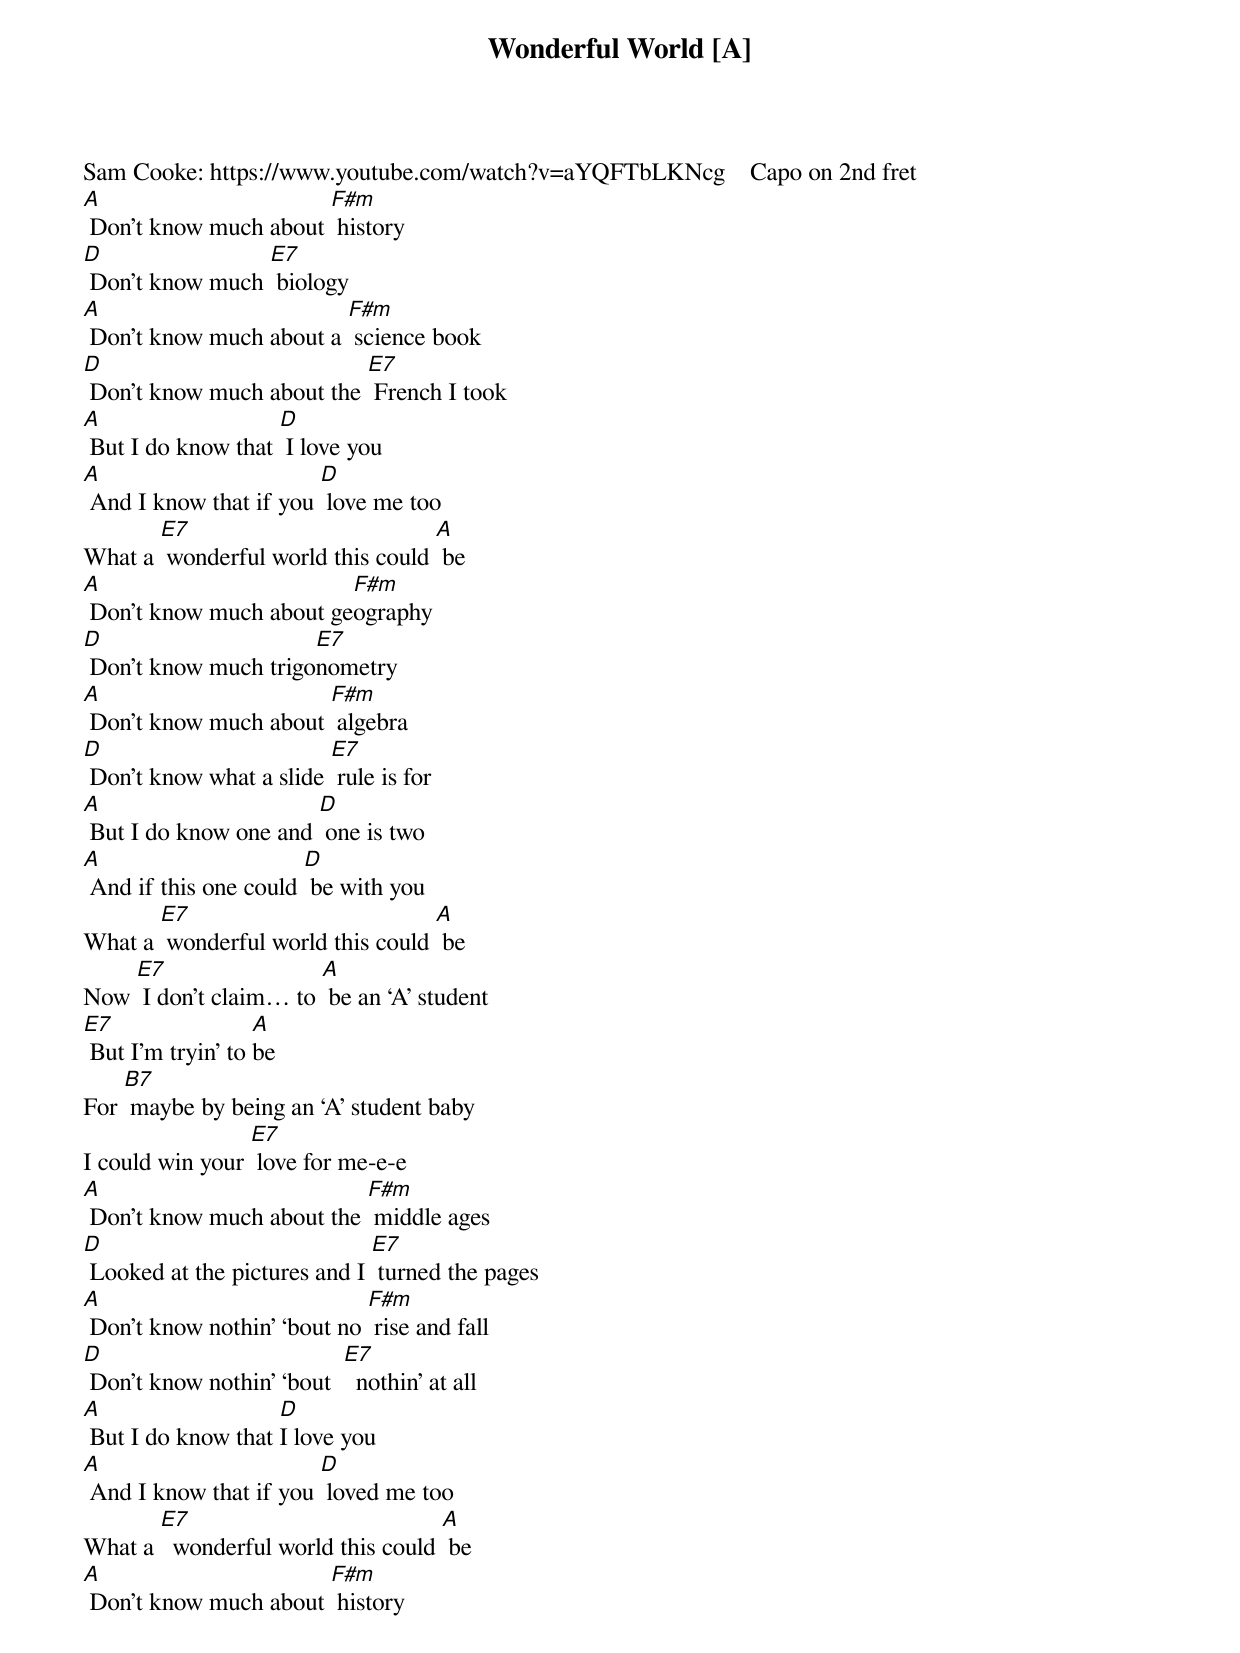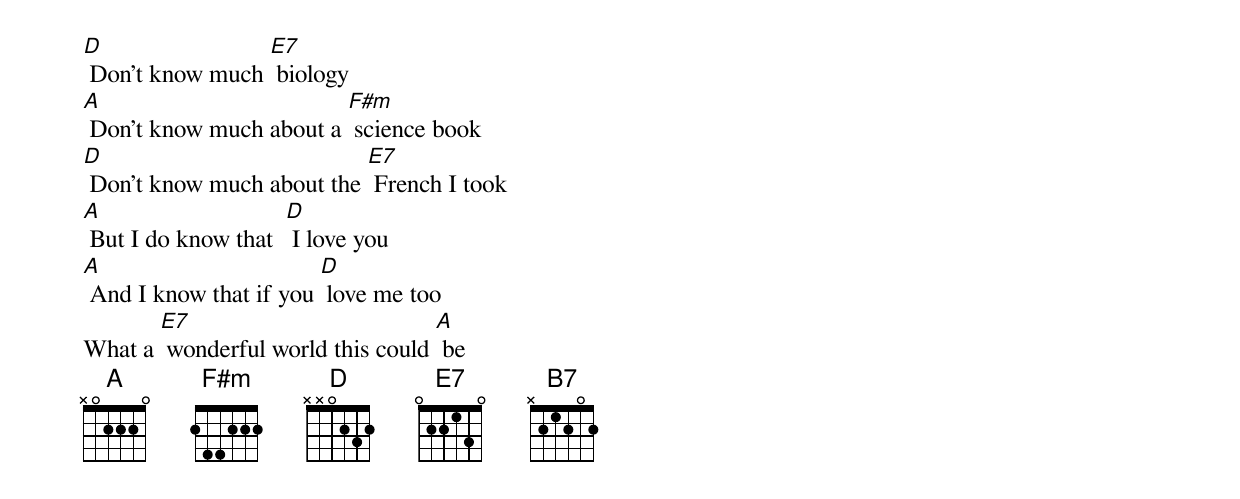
{t: Wonderful World [A] }
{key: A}
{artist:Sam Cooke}
Sam Cooke: https://www.youtube.com/watch?v=aYQFTbLKNcg    Capo on 2nd fret
{c: }
[A] Don’t know much about [F#m] history
[D] Don’t know much [E7] biology
[A] Don’t know much about a [F#m] science book
[D] Don’t know much about the [E7] French I took
[A] But I do know that [D] I love you
[A] And I know that if you [D] love me too
What a [E7] wonderful world this could [A] be
{c: }
[A] Don’t know much about ge[F#m]ography
[D] Don’t know much trigo[E7]nometry
[A] Don’t know much about [F#m] algebra
[D] Don’t know what a slide [E7] rule is for
[A] But I do know one and [D] one is two
[A] And if this one could [D] be with you
What a [E7] wonderful world this could [A] be
{c: }
Now [E7] I don’t claim… to [A] be an ‘A’ student
[E7] But I’m tryin’ to [A]be
For [B7] maybe by being an ‘A’ student baby
I could win your [E7] love for me-e-e
[A] Don’t know much about the [F#m] middle ages
[D] Looked at the pictures and I [E7] turned the pages
[A] Don’t know nothin’ ‘bout no [F#m] rise and fall
[D] Don’t know nothin’ ‘bout  [E7]  nothin’ at all
[A] But I do know that [D]I love you
[A] And I know that if you [D] loved me too
What a [E7]  wonderful world this could [A] be
{c: }
[A] Don’t know much about [F#m] history
[D] Don’t know much [E7] biology
[A] Don’t know much about a [F#m] science book
[D] Don’t know much about the [E7] French I took
[A] But I do know that  [D] I love you
[A] And I know that if you [D] love me too
What a [E7] wonderful world this could [A] be
